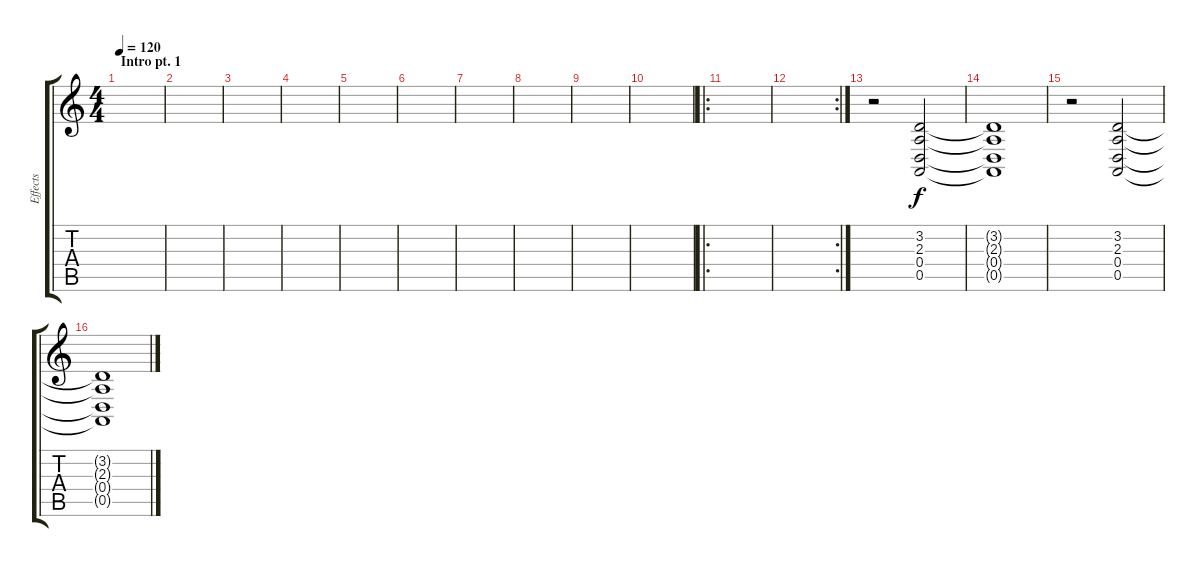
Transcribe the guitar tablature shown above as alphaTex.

\track ("Effects" "Effects") {instrument frenchhorn}
\staff {score tabs}
\tuning (E4 B3 G3 D3 A2 D2) {hide}
\ts (4 4)
\section ("" "Intro pt. 1")
\tempo 120
\clef g2
\ks c
|
|
|
|
|
|
|
|
|
|
\ro
|
\rc 2
|
r.2 (3.2 2.3 0.4 0.5).2 |
(3.2{t} 2.3{t} 0.4{t} 0.5{t}).1 |
r.2 (3.2 2.3 0.4 0.5).2 |
(3.2{t} 2.3{t} 0.4{t} 0.5{t}).1
